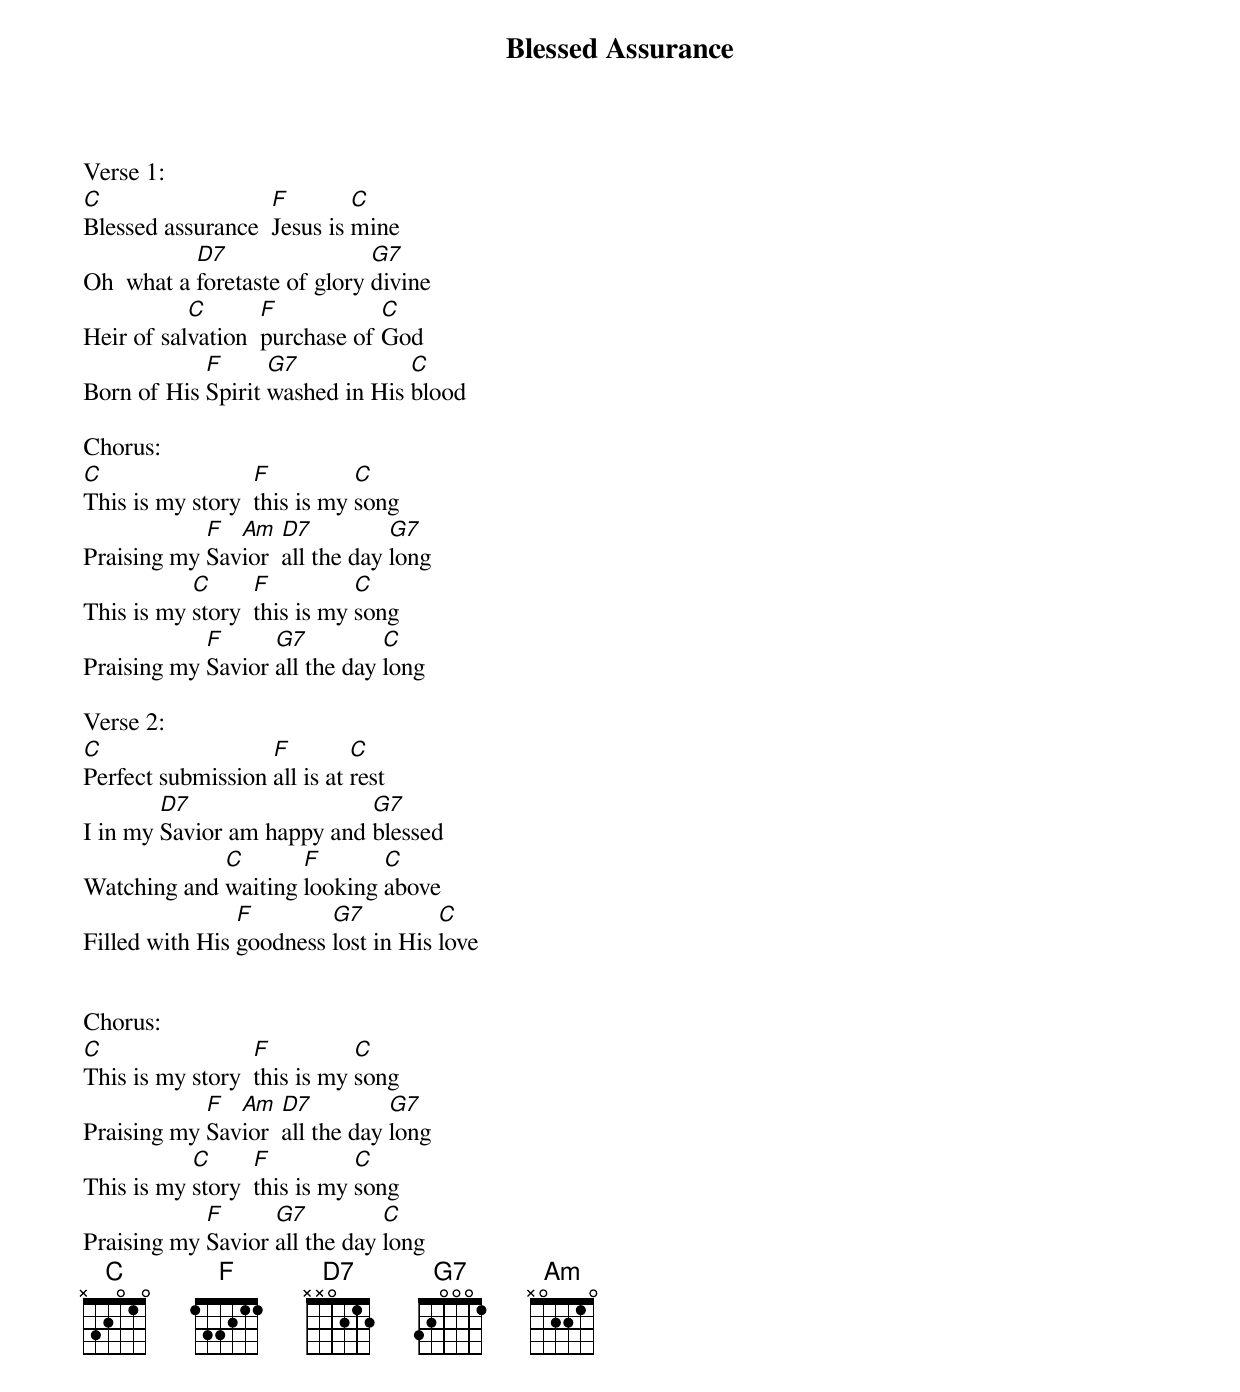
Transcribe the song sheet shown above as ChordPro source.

{title: Blessed Assurance}
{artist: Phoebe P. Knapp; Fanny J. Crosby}
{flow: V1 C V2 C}
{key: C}

Verse 1:
[C]Blessed assurance  [F]Jesus is [C]mine
Oh  what a [D7]foretaste of glory [G7]divine
Heir of sal[C]vation  [F]purchase of [C]God
Born of His [F]Spirit [G7]washed in His [C]blood

Chorus:
[C]This is my story  [F]this is my [C]song
Praising my [F]Sav[Am]ior  [D7]all the day [G7]long
This is my [C]story  [F]this is my [C]song
Praising my [F]Savior [G7]all the day [C]long

Verse 2:
[C]Perfect submission [F]all is at [C]rest
I in my [D7]Savior am happy and [G7]blessed
Watching and [C]waiting [F]looking [C]above
Filled with His [F]goodness [G7]lost in His [C]love


Chorus:
[C]This is my story  [F]this is my [C]song
Praising my [F]Sav[Am]ior  [D7]all the day [G7]long
This is my [C]story  [F]this is my [C]song
Praising my [F]Savior [G7]all the day [C]long
